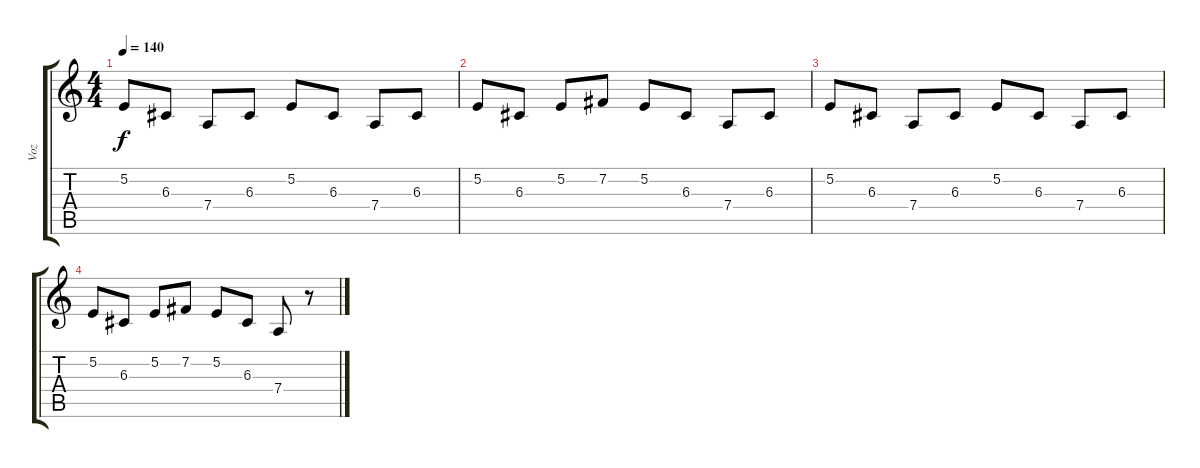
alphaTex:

\track ("Voz" "Voz") {instrument oboe}
\staff {score tabs}
\tuning (E4 B3 G3 D3 A2 E2) {hide}
\ts (4 4)
\tempo 140
\clef g2
\ks c
5.2.8{dy f} 6.3.8 7.4.8 6.3.8 5.2.8 6.3.8 7.4.8 6.3.8 |
5.2.8 6.3.8 5.2.8 7.2.8 5.2.8 6.3.8 7.4.8 6.3.8 |
5.2.8 6.3.8 7.4.8 6.3.8 5.2.8 6.3.8 7.4.8 6.3.8 |
5.2.8 6.3.8 5.2.8 7.2.8 5.2.8 6.3.8 7.4.8 r.8
